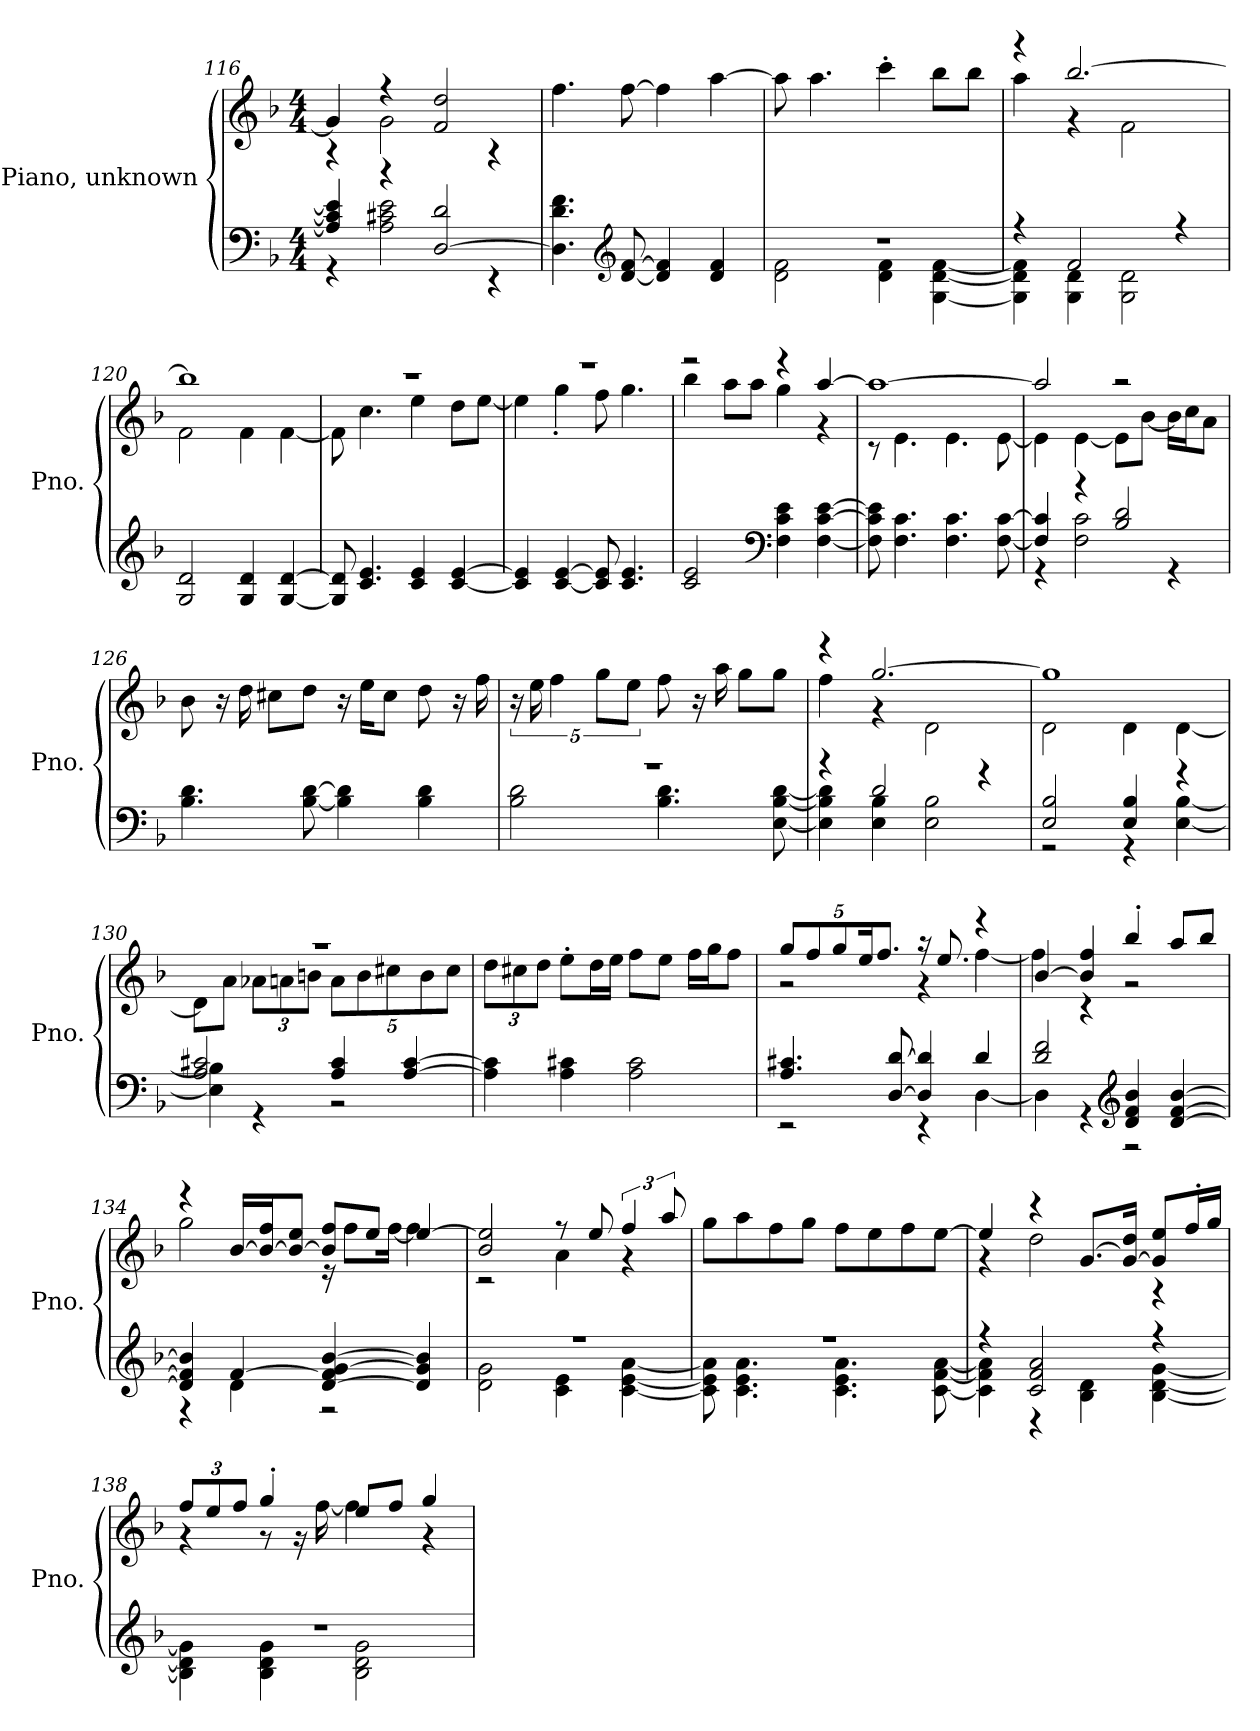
**kern	**kern
*part1	*part1
*staff2	*staff1
*I"Piano, unknown	*
*I'Pno.	*
*clefF4	*clefG2
*k[b-]	*k[b-]
*M4/4	*M4/4
=116	=116
*^	*^
4A/] 4c#/] 4e/]	4r	4g/]	4r
4r	2A\ 2c#X\ 2e\	4r	2g\
[2D/ 2d/	.	2f/ 2dd/	.
.	4r	.	4r
*v	*v	*	*
*	*v	*v
=117	=117
4.D\] 4.d\ 4.f\	4.ff\
*clefG2	*
[8d/ [8f/	[8ff\
4d/] 4f/]	4ff\]
4d/ 4f/	[4aa\
=118	=118
*^	*
1r	2d\ 2f\	8aa\]
.	.	4.aa\
.	4d\ 4f\	4ccc'\
.	[4G\ [4d\ [4f\	8bb-\L
.	.	8bb-\J
!!LO:LB:g=z
=119	=119	=119
*	*	*^
4r	4G\] 4d\] 4f\]	4r	4aa\
2f/	4G\ 4d\	[2.bb-/	4r
.	2G\ 2d\	.	2f\
4r	.	.	.
*v	*v	*	*
=120	=120	=120
2G/ 2d/	1bb-]	2f\
4G/ 4d/	.	4f\
[4G/ [4d/	.	[4f\
=121	=121	=121
8G/] 8d/]	1r	8f\]
4.c/ 4.e/	.	4.cc\
4c/ 4e/	.	4ee\
[4c/ [4e/	.	8dd\L
.	.	[8ee\J
=122	=122	=122
4c/] 4e/]	1r	4ee\]
[4c/ [4e/	.	4gg'\
8c/] 8e/]	.	8ff\
4.c/ 4.e/	.	4.gg\
=123	=123	=123
2c/ 2e/	2r	4bb-\
.	.	8aa\L
.	.	8aa\J
*clefF4	*	*
4F\ 4c\ 4e\	4r	4gg\
[4F\ [4c\ [4e\	[4aa/	4r
=124	=124	=124
8F\] 8c\] 8e\]	1aa_	8r
4.F\ 4.c\	.	4.e\
4.F\ 4.c\	.	4.e\
[8F\ [8c\	.	[8e\
!!LO:PB:g=z	!!
=125	=125	=125
*^	*	*
4F/] 4c/]	4r	2aa/]	4e\]
4r	2F\ 2c\	.	[4e\
2B-/ 2d/	.	2r	8e\L]
.	.	.	[8b-\J
.	4r	.	16b-\LL]
.	.	.	16cc\J
.	.	.	8a\J
*v	*v	*	*
*	*v	*v
=126	=126
4.B-\ 4.d\	8b-\
.	16r
.	16dd\
.	8cc#X\L
[8B-\ [8d\	8dd\J
4B-\] 4d\]	16r
.	16ee\KL
.	8cc#\J
4B-\ 4d\	8dd\
.	16r
.	16ff\
=127	=127
*^	*
1r	2B-\ 2d\	20r
.	.	20ee\
.	.	5ff\
.	.	10gg\L
.	.	10ee\J
.	4.B-\ 4.d\	8ff\
.	.	16r
.	.	16aa\
.	.	8gg\L
.	[8E\ [8B-\ [8d\	8gg\J
=128	=128	=128
*	*	*^
4r	4E\] 4B-\] 4d\]	4r	4ff\
2d/	4E\ 4B-\	[2.gg/	4r
.	2E\ 2B-\	.	2d\
4r	.	.	.
=129	=129	=129	=129
2E/ 2B-/	2r	1gg]	2d\
4E/ 4B-/	4r	.	4d\
4r	[4E\ [4B-\	.	[4d\
!!LO:LB:g=z	!!
=130	=130	=130	=130
2A/ 2c#X/	4E\] 4B-\]	1r	8d\L]
.	.	.	8a\J
*	*	*	*Xbrackettup
.	4r	.	12a-X\L
.	.	.	12an\
.	.	.	12bn\J
4A/ 4c#/	2r	.	10a\L
.	.	.	10b\
.	.	.	10cc#X\
[4A/ [4c#/	.	.	.
.	.	.	10b\
.	.	.	10cc#\J
*v	*v	*	*
*	*v	*v
=131	=131
4A\] 4c#\]	12dd\L
.	12cc#X\
.	12dd\J
4A\ 4c#X\	8ee'\L
.	16dd\L
.	16ee\JJ
2A\ 2c#\	8ff\L
.	8ee\J
.	16ff\LL
.	16gg\J
.	8ff\J
=132	=132
*^	*^
4.A/ 4.c#X/	2r	10gg/L	2r
.	.	10ff/	.
.	.	10gg/	.
.	.	20ee/K	.
.	.	10.ff/J	.
[8D/ [8d/	.	.	.
4D/] 4d/]	4r	16r	4r
.	.	8.ee/	.
4d/	[4D\	4r	[4ff\
!!LO:LB:g=z	!!
=133	=133	=133	=133
2d/ 2f/	4D\]	[4b-/	4ff\]
.	4r	4b-/] 4ff/	4r
*clefG2	*	*	*
4d/ 4f/ 4b-/	2r	4bb-'/	2r
[4d/ [4f/ [4b-/	.	8aa/L	.
.	.	8bb-/J	.
=134	=134	=134	=134
4d/] 4f/] 4b-/]	4r	4r	2gg\
[4f/	4d\	[16b-/LL	.
.	.	16b-/_ 16ff/J	.
.	.	8b-/_ 8ee/J	.
[4d/ 4f/] [4g/ [4b-/	2r	8b-/] 8ff/L	16r
.	.	.	8ff\L
.	.	8ee/J	.
.	.	.	[16ff\Jk
4d/] 4g/] 4b-/]	.	[4ee/	4ff\]
=135	=135	=135	=135
1r	2d\ 2g\	2b-/ 2ee/]	2r
.	4c\ 4e\	8r	4a\
.	.	8ee/	.
*	*	*brackettup	*
.	[4c\ [4e\ [4a\	6ff/	4r
.	.	12aa/	.
*	*	*v	*v
=136	=136	=136
1r	8c\] 8e\] 8a\]	8gg\L
.	4.c\ 4.e\ 4.a\	8aa\
.	.	8ff\
.	.	8gg\J
.	4.c\ 4.e\ 4.a\	8ff\L
.	.	8ee\
.	.	8ff\
.	[8c\ [8f\ [8a\	[8ee\J
!!LO:LB:g=z
=137	=137	=137
*	*	*^
4r	4c\] 4f\] 4a\]	4ee/]	4r
2c/ 2f/ 2a/	4r	4r	2dd\
.	4B-\ 4d\	[8.g/L	.
.	.	16g/_ 16dd/Jk	.
4r	[4B-\ [4d\ [4g\	8g/] 8ee/L	4r
.	.	16ff'/L	.
.	.	16gg/JJ	.
=138	=138	=138	=138
*	*	*Xbrackettup	*
1r	4B-\] 4d\] 4g\]	12ff/L	4r
.	.	12ee/	.
.	.	12ff/J	.
.	4B-\ 4d\ 4g\	4gg'/	8r
.	.	.	16r
.	.	.	[16ff\
.	2B-\ 2d\ 2g\	8ee/L	4ff\]
.	.	8ff/J	.
.	.	4gg/	4r
*v	*v	*	*
*	*v	*v
=	=
*-	*-
